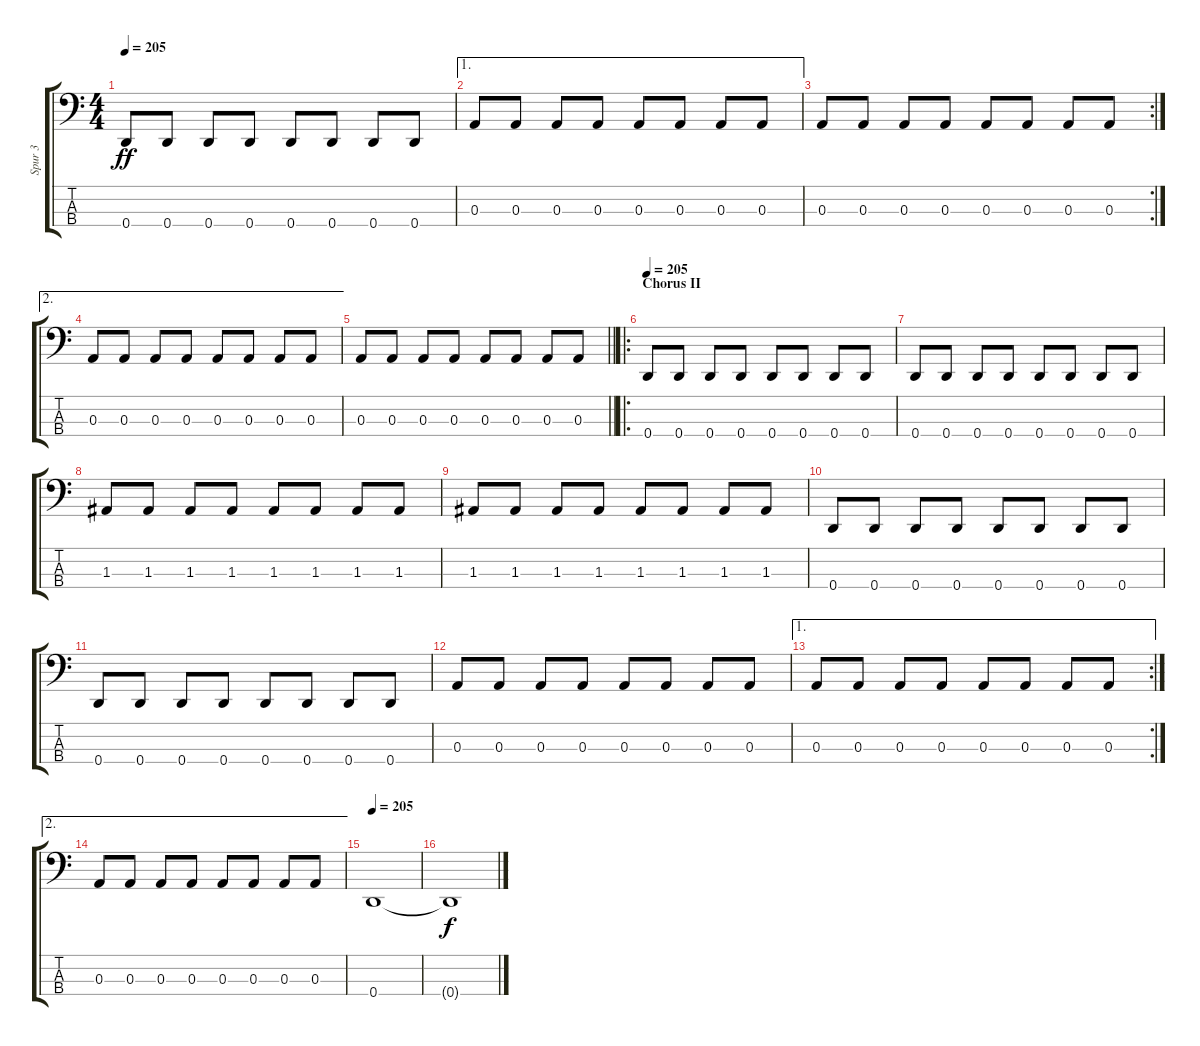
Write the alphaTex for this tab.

\track ("Spur 3" "Spur 3") {instrument electricbassfinger}
\staff {score tabs}
\tuning (G2 D2 A1 D1) {hide}
\ts (4 4)
\tempo 205
\clef f4
\ks c
0.4.8{dy ff} 0.4.8 0.4.8 0.4.8 0.4.8 0.4.8 0.4.8 0.4.8 |
\ae 1
0.3.8 0.3.8 0.3.8 0.3.8 0.3.8 0.3.8 0.3.8 0.3.8 |
\rc 2
0.3.8 0.3.8 0.3.8 0.3.8 0.3.8 0.3.8 0.3.8 0.3.8 |
\ae 2
0.3.8 0.3.8 0.3.8 0.3.8 0.3.8 0.3.8 0.3.8 0.3.8 |
\barLineRight lightlight
0.3.8 0.3.8 0.3.8 0.3.8 0.3.8 0.3.8 0.3.8 0.3.8 |
\ro
\section ("" "Chorus II")
\tempo 205
0.4.8 0.4.8 0.4.8 0.4.8 0.4.8 0.4.8 0.4.8 0.4.8 |
0.4.8 0.4.8 0.4.8 0.4.8 0.4.8 0.4.8 0.4.8 0.4.8 |
1.3.8 1.3.8 1.3.8 1.3.8 1.3.8 1.3.8 1.3.8 1.3.8 |
1.3.8 1.3.8 1.3.8 1.3.8 1.3.8 1.3.8 1.3.8 1.3.8 |
0.4.8 0.4.8 0.4.8 0.4.8 0.4.8 0.4.8 0.4.8 0.4.8 |
0.4.8 0.4.8 0.4.8 0.4.8 0.4.8 0.4.8 0.4.8 0.4.8 |
0.3.8 0.3.8 0.3.8 0.3.8 0.3.8 0.3.8 0.3.8 0.3.8 |
\ae 1
\rc 2
0.3.8 0.3.8 0.3.8 0.3.8 0.3.8 0.3.8 0.3.8 0.3.8 |
\ae 2
0.3.8 0.3.8 0.3.8 0.3.8 0.3.8 0.3.8 0.3.8 0.3.8 |
\tempo 205
0.4.1 |
0.4{t}.1{dy f}
